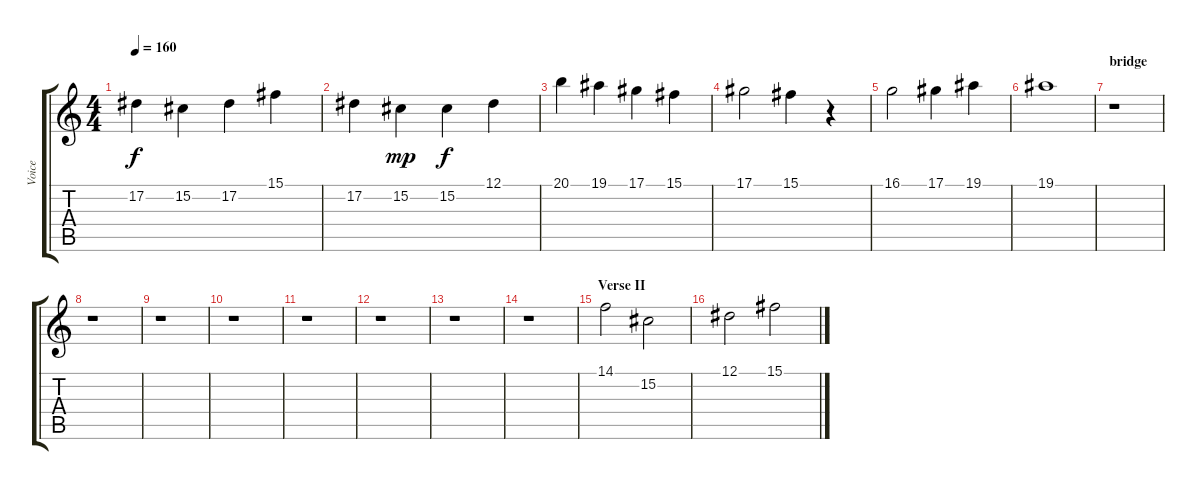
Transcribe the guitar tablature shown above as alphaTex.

\track ("Voice" "Voice") {instrument flute}
\staff {score tabs}
\tuning (Eb4 Bb3 Gb3 Db3 Ab2 Db2) {hide}
\ts (4 4)
\tempo 160
\clef g2
\ks c
17.2.4{dy f} 15.2.4 17.2.4 15.1.4 |
17.2.4 15.2.4{dy mp} 15.2.4{dy f} 12.1.4 |
20.1.4 19.1.4 17.1.4 15.1.4 |
17.1.2 15.1.4 r.4 |
16.1.2 17.1.4 19.1.4 |
19.1.1 |
\section ("" "bridge")
r.1 |
r.1 |
r.1 |
r.1 |
r.1 |
r.1 |
r.1 |
r.1 |
\section ("" "Verse II")
14.1.2 15.2.2 |
12.1.2 15.1.2
